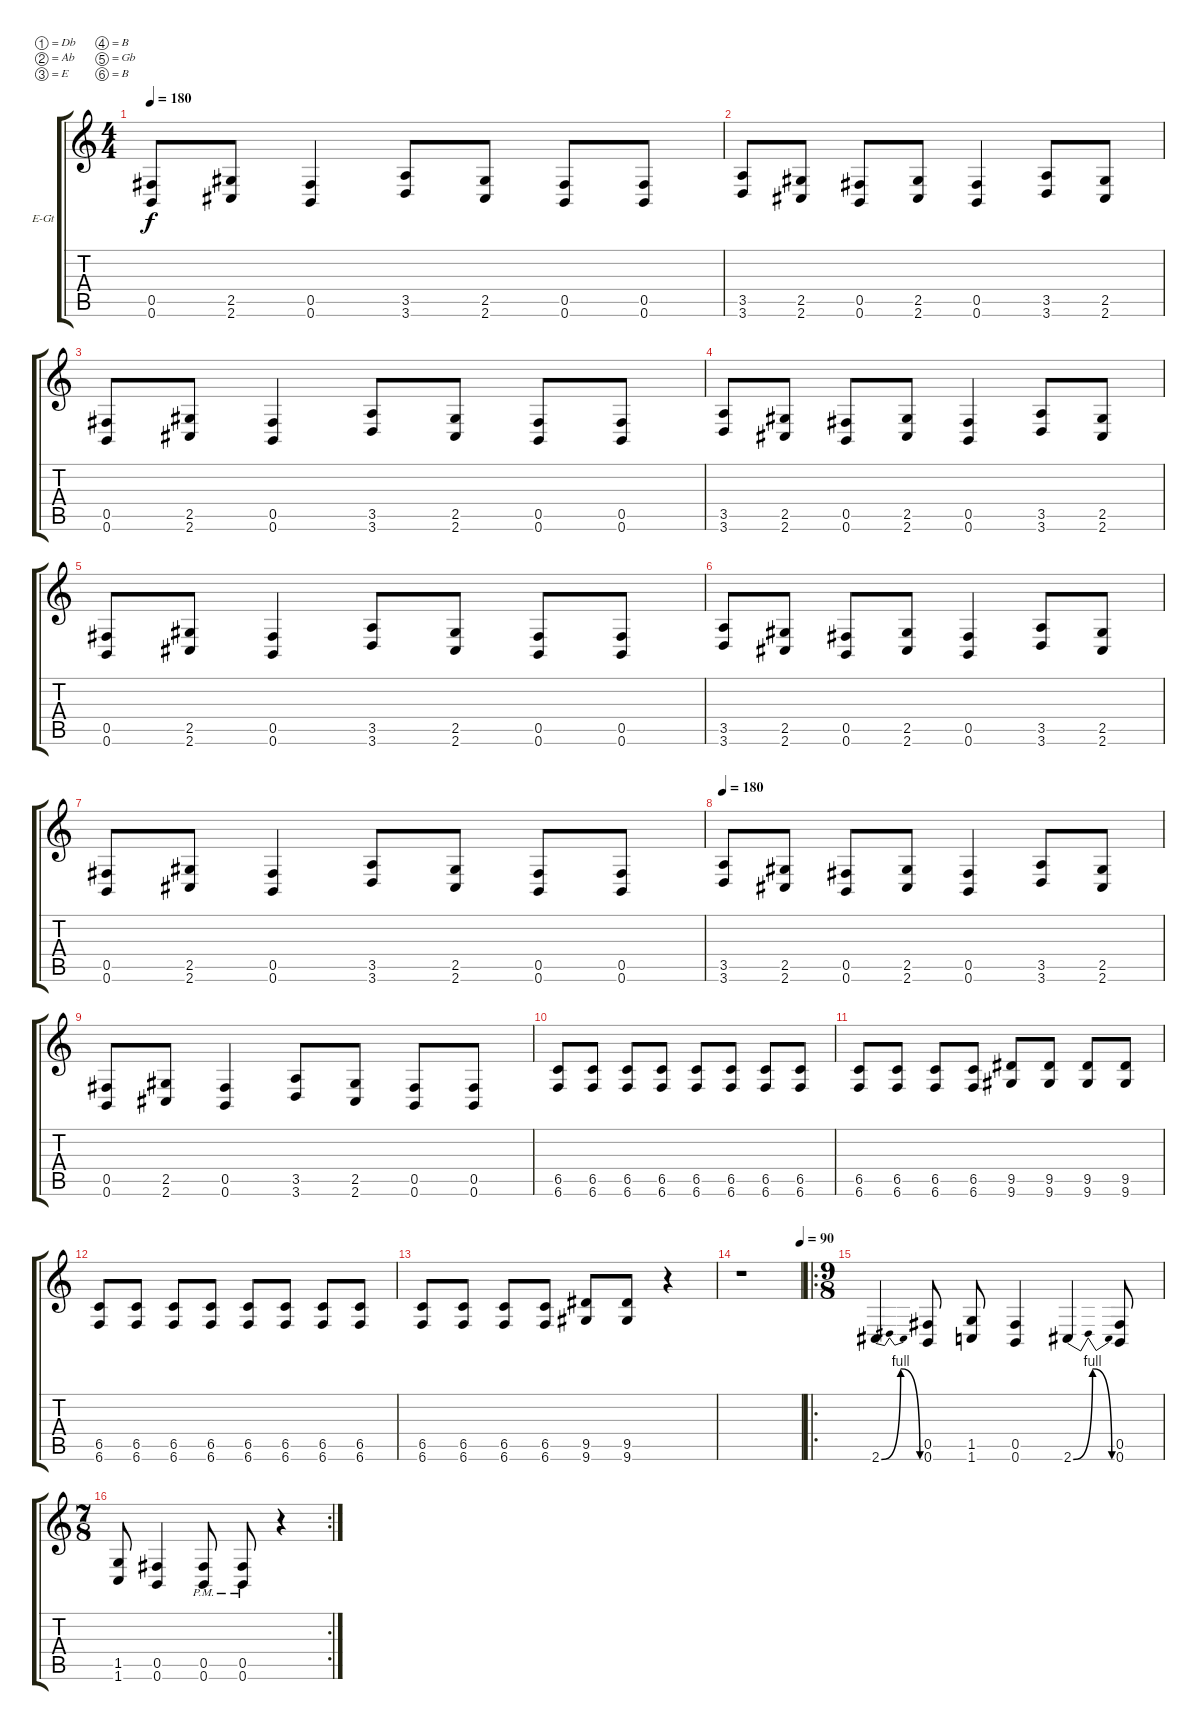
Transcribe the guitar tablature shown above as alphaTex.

\bracketExtendMode groupsimilarinstruments
\firstSystemTrackNameOrientation horizontal
\otherSystemsTrackNameOrientation horizontal
\track ("Robb Flynn" "E-Gt") {instrument distortionguitar}
\staff {score tabs}
\tuning (Db4 Ab3 E3 B2 Gb2 B1)
\ts (4 4)
\tempo 180
\clef g2
\ks c
(0.5 0.6).8{dy f} (2.5 2.6).8 (0.5 0.6).4 (3.5 3.6).8 (2.5 2.6).8 (0.5 0.6).8 (0.5 0.6).8 |
(3.5 3.6).8 (2.5 2.6).8 (0.5 0.6).8 (2.5 2.6).8 (0.5 0.6).4 (3.5 3.6).8 (2.5 2.6).8 |
(0.5 0.6).8 (2.5 2.6).8 (0.5 0.6).4 (3.5 3.6).8 (2.5 2.6).8 (0.5 0.6).8 (0.5 0.6).8 |
(3.5 3.6).8 (2.5 2.6).8 (0.5 0.6).8 (2.5 2.6).8 (0.5 0.6).4 (3.5 3.6).8 (2.5 2.6).8 |
(0.5 0.6).8 (2.5 2.6).8 (0.5 0.6).4 (3.5 3.6).8 (2.5 2.6).8 (0.5 0.6).8 (0.5 0.6).8 |
(3.5 3.6).8 (2.5 2.6).8 (0.5 0.6).8 (2.5 2.6).8 (0.5 0.6).4 (3.5 3.6).8 (2.5 2.6).8 |
(0.5 0.6).8 (2.5 2.6).8 (0.5 0.6).4 (3.5 3.6).8 (2.5 2.6).8 (0.5 0.6).8 (0.5 0.6).8 |
\tempo 180
(3.5 3.6).8 (2.5 2.6).8 (0.5 0.6).8 (2.5 2.6).8 (0.5 0.6).4 (3.5 3.6).8 (2.5 2.6).8 |
(0.5 0.6).8 (2.5 2.6).8 (0.5 0.6).4 (3.5 3.6).8 (2.5 2.6).8 (0.5 0.6).8 (0.5 0.6).8 |
(6.5 6.6).8 (6.5 6.6).8 (6.5 6.6).8 (6.5 6.6).8 (6.5 6.6).8 (6.5 6.6).8 (6.5 6.6).8 (6.5 6.6).8 |
(6.5 6.6).8 (6.5 6.6).8 (6.5 6.6).8 (6.5 6.6).8 (9.5 9.6).8 (9.5 9.6).8 (9.5 9.6).8 (9.5 9.6).8 |
(6.5 6.6).8 (6.5 6.6).8 (6.5 6.6).8 (6.5 6.6).8 (6.5 6.6).8 (6.5 6.6).8 (6.5 6.6).8 (6.5 6.6).8 |
(6.5 6.6).8 (6.5 6.6).8 (6.5 6.6).8 (6.5 6.6).8 (9.5 9.6).8 (9.5 9.6).8 r.4 |
\tempo (90 1)
r.1 |
\ro
\ts (9 8)
2.6{be (bendrelease 0.6 0 37.8 4 37.8 4 60 0)}.4 (0.6 0.5).8 (1.6 1.5).8 (0.6 0.5).4 2.6{be (bendrelease 0.6 0 37.8 4 37.8 4 60 0)}.4 (0.6 0.5).8 |
\rc 2
\ts (7 8)
(1.6 1.5).8 (0.6 0.5).4 (0.6{pm} 0.5{pm}).8 (0.6{pm} 0.5{pm}).8 r.4
